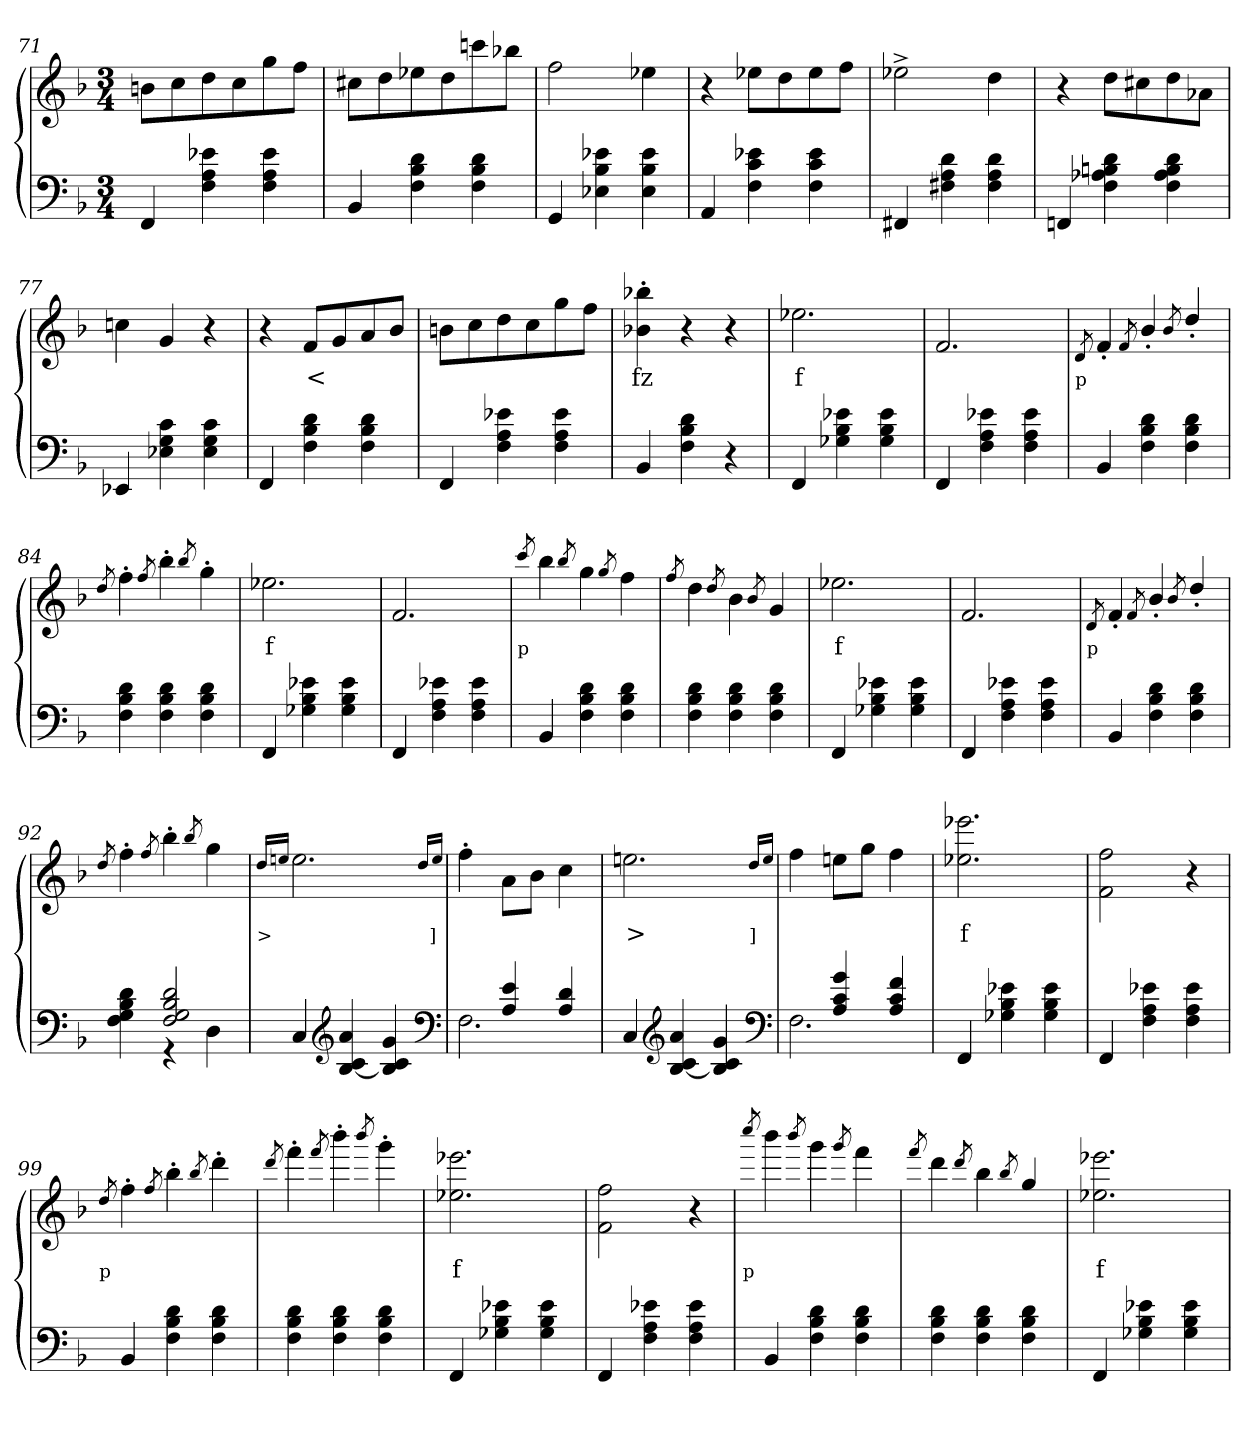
**kern	**kern	**text
*part2	*part1	*part1
*staff2	*staff1	*staff1
*clefF4	*clefG2	*
*k[b-]	*k[b-]	*
*M3/4	*M3/4	*
=71	=71	=71
4FF	8bnL	.
.	8cc	.
4e-X 4A 4F	8dd	.
.	8cc	.
4e- 4A 4F	8gg	.
.	8ffJ	.
=72	=72	=72
4BB-	8cc#XL	.
.	8dd	.
4d 4B- 4F	8ee-X	.
.	8dd	.
4d 4B- 4F	8cccn	.
.	8bb-XJ	.
=73	=73	=73
4GG	2ff	.
4e-X 4B- 4E-X	.	.
4e- 4B- 4E-	4ee-X	.
=74	=74	=74
4AA	4r	.
4e-X 4c 4F	8ee-XL	.
.	8dd	.
4e- 4c 4F	8ee-	.
.	8ffJ	.
=75	=75	=75
4FF#X	2ee-X^>	.
4d 4A 4F#	.	.
4d 4A 4F#	4dd	.
=76	=76	=76
4FFn	4r	.
4d 4Bn 4A-X 4F	8ddL	.
.	8cc#X	.
4d 4B 4A- 4F	8dd	.
.	8a-XJ	.
=77	=77	=77
4EE-X	4ccn	.
4c 4G 4E-	4g/	.
4c 4G 4E-	4r	.
=78	=78	=78
4FF	4r	.
4d 4B- 4F	8f/L	<
.	8g	.
4d 4B- 4F	8a	.
.	8b-J	.
=79	=79	=79
4FF	8bnL	.
.	8cc	.
4e-X 4A 4F	8dd	.
.	8cc	.
4e- 4A 4F	8gg	.
.	8ffJ	.
=80	=80	=80
4BB-	4bb-X'> 4b-X'>	fz
4d 4B- 4F	4r	.
4r	4r	.
=81	=81	=81
4FF	2.ee-X	f
4e-X 4B- 4G-X	.	.
4e- 4B- 4G-	.	.
=82	=82	=82
4FF	2.f	.
4e-X 4A 4F	.	.
4e- 4A 4F	.	.
=83	=83	=83
.	8qd/	p
4BB-	4f'>	.
.	8qf/	.
4d 4B- 4F	4b-'>/	.
.	8qb-/	.
4d 4B- 4F	4dd'>/	.
=84	=84	=84
.	8qdd/	.
4d 4B- 4F	4ff'>	.
.	8qff/	.
4d 4B- 4F	4bb-'>	.
.	8qbb-/	.
4d 4B- 4F	4gg'>	.
=85	=85	=85
4FF	2.ee-X	f
4e-X 4B- 4G-X	.	.
4e- 4B- 4G-	.	.
=86	=86	=86
4FF	2.f	.
4e-X 4A 4F	.	.
4e- 4A 4F	.	.
=87	=87	=87
.	8qccc/	p
4BB-	4bb-	.
.	8qbb-/	.
4d 4B- 4F	4gg	.
.	8qgg/	.
4d 4B- 4F	4ff	.
=88	=88	=88
.	8qff/	.
4d 4B- 4F	4dd	.
.	8qdd/	.
4d 4B- 4F	4b-	.
.	8qb-/	.
4d 4B- 4F	4g/	.
=89	=89	=89
4FF	2.ee-X	f
4e-X 4B- 4G-X	.	.
4e- 4B- 4G-	.	.
=90	=90	=90
4FF	2.f	.
4e-X 4A 4F	.	.
4e- 4A 4F	.	.
=91	=91	=91
.	8qd/	p
4BB-	4f'>	.
.	8qf/	.
4d 4B- 4F	4b-'>/	.
.	8qb-/	.
4d 4B- 4F	4dd'>/	.
=92	=92	=92
.	8qdd/	.
*^	*	*
4ryy	4d 4B- 4G 4F	4ff'>	.
.	.	8qff/	.
2d 2B- 2G 2F	4r	4bb-'>	.
.	.	8qbb-/	.
.	4D	4gg	.
*v	*v	*	*
=93	=93	=93
.	16qdd/LL	>
.	16qeen/JJ	.
4C	2.ee	.
*clefG2	*	*
4a 4c [4B-	.	.
4g 4c 4B-]	.	.
*clefF4	*	*
.	16qdd/LL	.
.	16qee/JJ	]
=94	=94	=94
*^	*	*
4ryy	2.F	4ff'>	.
4e 4A	.	8a\L	.
.	.	8b-J	.
4d 4A	.	4cc	.
*v	*v	*	*
=95	=95	=95
4C	2.een	>
*clefG2	*	*
4a 4c [4B-	.	.
4g 4c 4B-]	.	.
*clefF4	*	*
.	16qqdd/LL	]
.	16qqee/JJ	.
=96	=96	=96
*^	*	*
4ryy	2.F	4ff	.
4g 4c 4A	.	8eenL	.
.	.	8ggJ	.
4f 4c 4A	.	4ff	.
*v	*v	*	*
=97	=97	=97
4FF	2.eee-X 2.ee-X	f
4e-X 4B- 4G-X	.	.
4e- 4B- 4G-	.	.
=98	=98	=98
4FF	2ff 2f	.
4e-X 4A 4F	.	.
4e- 4A 4F	4r	.
=99	=99	=99
.	8qdd/	p
4BB-	4ff'>	.
.	8qff/	.
4d 4B- 4F	4bb-'>	.
.	8qbb-/	.
4d 4B- 4F	4ddd'>	.
=100	=100	=100
.	8qddd/	.
4d 4B- 4F	4fff'>	.
.	8qfff/	.
4d 4B- 4F	4bbb-'>	.
.	8qbbb-/	.
4d 4B- 4F	4ggg'>	.
=101	=101	=101
4FF	2.eee-X 2.ee-X	f
4e-X 4B- 4G-X	.	.
4e- 4B- 4G-	.	.
=102	=102	=102
4FF	2ff 2f	.
4e-X 4A 4F	.	.
4e- 4A 4F	4r	.
=103	=103	=103
.	8qcccc/	p
4BB-	4bbb-	.
.	8qbbb-/	.
4d 4B- 4F	4ggg	.
.	8qggg/	.
4d 4B- 4F	4fff	.
=104	=104	=104
.	8qfff/	.
4d 4B- 4F	4ddd	.
.	8qddd/	.
4d 4B- 4F	4bb-	.
.	8qbb-/	.
4d 4B- 4F	4gg/	.
=105	=105	=105
4FF	2.eee-X 2.ee-X	f
4e-X 4B- 4G-X	.	.
4e- 4B- 4G-	.	.
=	=	=
*-	*-	*-
